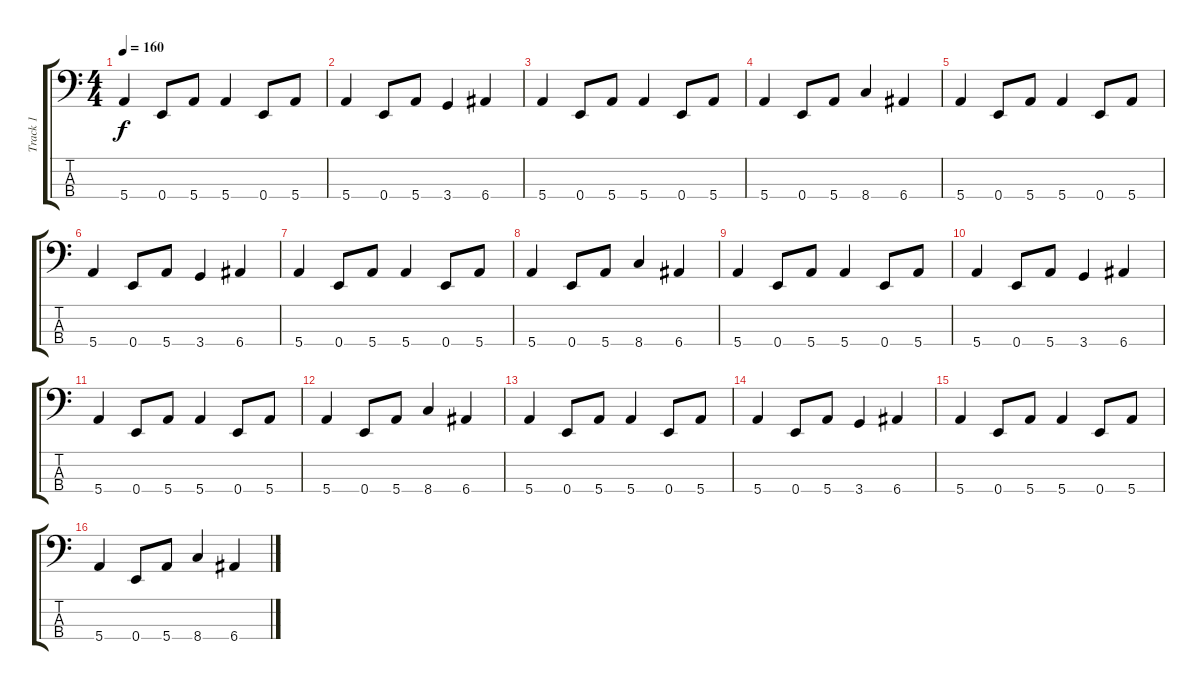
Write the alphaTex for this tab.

\track ("Track 1" "Track 1") {instrument electricbasspick}
\staff {score tabs}
\tuning (G2 D2 A1 E1) {hide}
\ts (4 4)
\tempo 160
\clef f4
\ks c
5.4.4{dy f} 0.4.8 5.4.8 5.4.4 0.4.8 5.4.8 |
5.4.4 0.4.8 5.4.8 3.4.4 6.4.4 |
5.4.4 0.4.8 5.4.8 5.4.4 0.4.8 5.4.8 |
5.4.4 0.4.8 5.4.8 8.4.4 6.4.4 |
5.4.4 0.4.8 5.4.8 5.4.4 0.4.8 5.4.8 |
5.4.4 0.4.8 5.4.8 3.4.4 6.4.4 |
5.4.4 0.4.8 5.4.8 5.4.4 0.4.8 5.4.8 |
5.4.4 0.4.8 5.4.8 8.4.4 6.4.4 |
5.4.4 0.4.8 5.4.8 5.4.4 0.4.8 5.4.8 |
5.4.4 0.4.8 5.4.8 3.4.4 6.4.4 |
5.4.4 0.4.8 5.4.8 5.4.4 0.4.8 5.4.8 |
5.4.4 0.4.8 5.4.8 8.4.4 6.4.4 |
5.4.4 0.4.8 5.4.8 5.4.4 0.4.8 5.4.8 |
5.4.4 0.4.8 5.4.8 3.4.4 6.4.4 |
5.4.4 0.4.8 5.4.8 5.4.4 0.4.8 5.4.8 |
5.4.4 0.4.8 5.4.8 8.4.4 6.4.4
